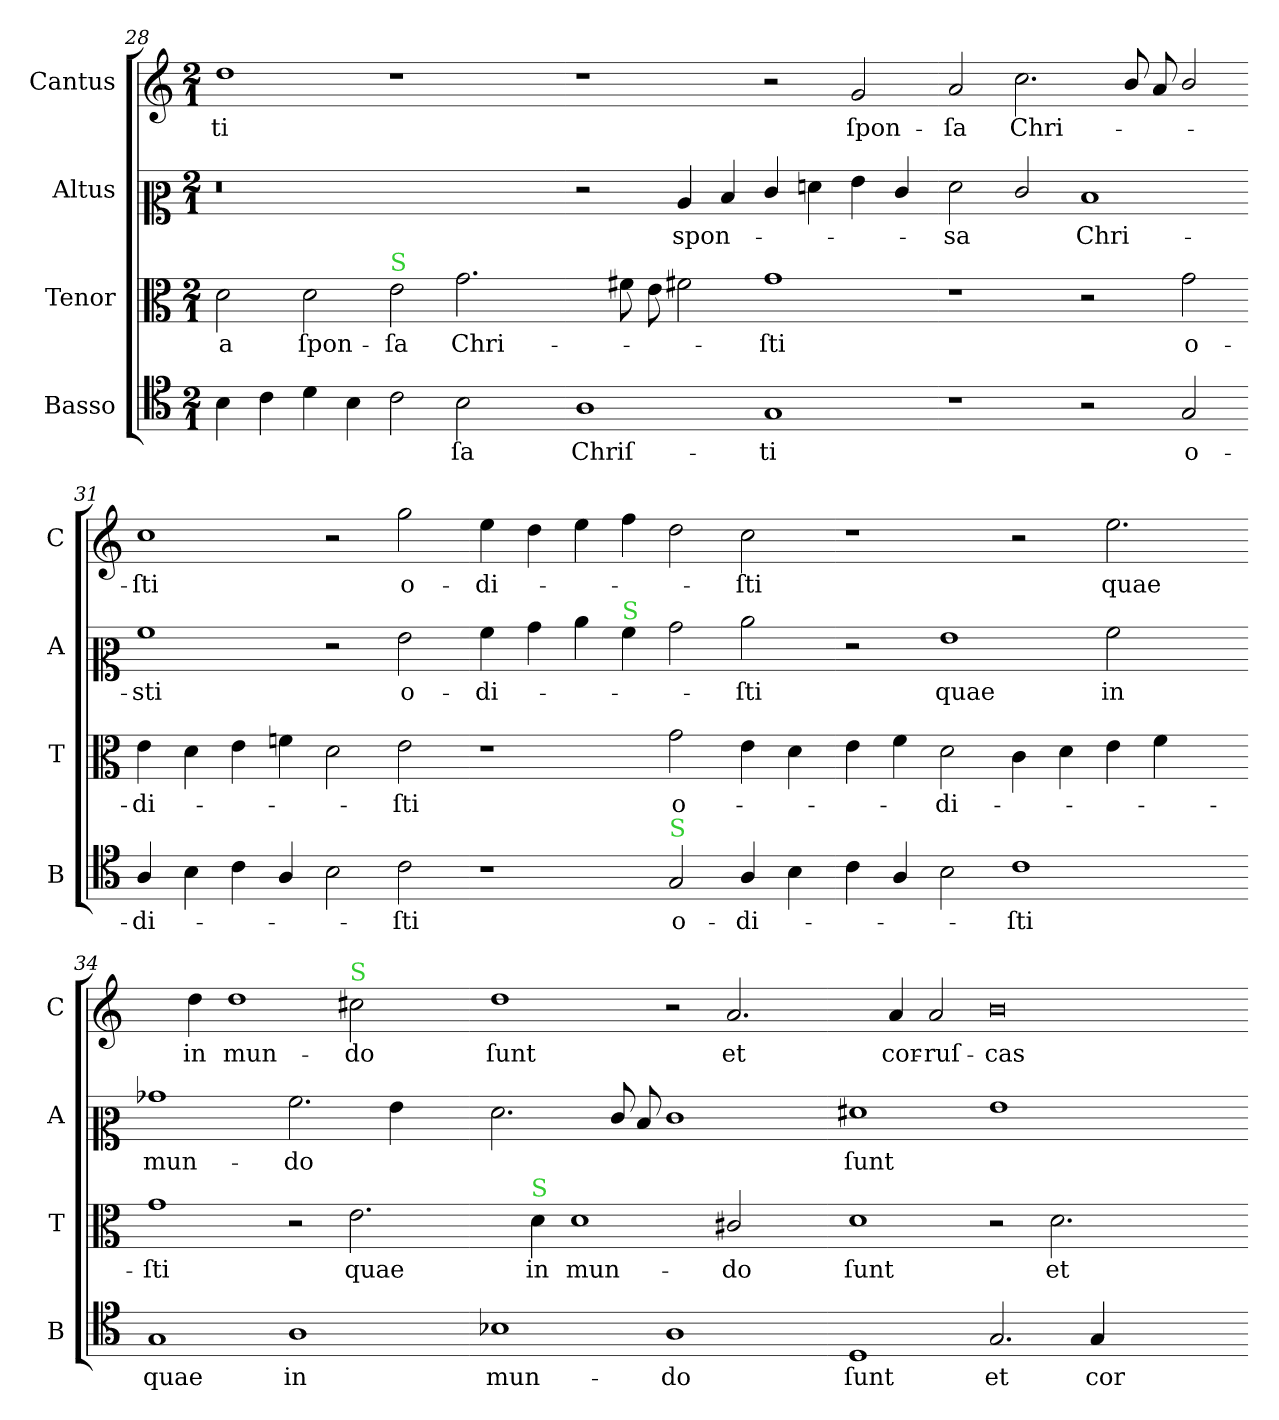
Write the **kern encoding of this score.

**kern	**text	**kern	**text	**kern	**text	**kern	**text
*part4	*part4	*part3	*part3	*part2	*part2	*part1	*part1
*staff4	*staff4	*staff3	*staff3	*staff2	*staff2	*staff1	*staff1
*I"Basso	*	*I"Tenor	*	*I"Altus	*	*I"Cantus	*
*I'B	*	*I'T	*	*I'A	*	*I'C	*
*clefC4	*	*clefC3	*	*clefC2	*	*clefG2	*
*k[]	*	*k[]	*	*k[]	*	*k[]	*
*M2/1	*	*M2/1	*	*M2/1	*	*M2/1	*
=28	=28	=28	=28	=28	=28	=28	=28
4B\	.	2d\	-a	0r	.	1dd	-ti
4c\	.	.	.	.	.	.	.
4d\	.	2d\	ſpon-	.	.	.	.
4B\	.	.	.	.	.	.	.
!	!	!LO:TX:a:color=limegreen:t=S	!	!	!	!	!
2c\	.	2e\	-ſa	.	.	1r	.
2B\	-ſa	2.g\	Chri-	.	.	.	.
4ryy	.	.	.	4ryy	.	4ryy	.
=29-	=29-	=29-	=29-	=29-	=29-	=29-	=29-
1A	Chriſ-	4ryy	.	2r	.	1r	.
.	.	8f#X\	.	.	.	.	.
.	.	8e\	.	.	.	.	.
!	!	!	!	!	!LO:LY:i	!	!
.	.	2f#X\	.	4c/	spon-	.	.
.	.	.	.	4d/	.	.	.
1G	-ti	1g	-ſti	4e/	.	2r	.
.	.	.	.	4fn\	.	.	.
.	.	.	.	4g\	.	2g/	ſpon-
.	.	.	.	4e/	.	.	.
=30-	=30-	=30-	=30-	=30-	=30-	=30-	=30-
!	!	!	!	!	!LO:LY:i	!	!
1r	.	1r	.	2f\	-sa	2a/	-ſa
.	.	.	.	2e/	.	2.cc\	Chri-
!	!	!	!	!	!LO:LY:i	!	!
2r	.	2r	.	1d	Chri-	.	.
.	.	.	.	.	.	8b/	.
.	.	.	.	.	.	8a/	.
2G/	o-	2g\	o-	.	.	2b/	.
=31-	=31-	=31-	=31-	=31-	=31-	=31-	=31-
!	!	!	!	!	!LO:LY:i	!	!
4A/	-di-	4e\	-di-	1a	-sti	1cc	-ſti
4B\	.	4d\	.	.	.	.	.
4c\	.	4e\	.	.	.	.	.
4A/	.	4fn\	.	.	.	.	.
2B\	.	2d\	.	2r	.	2r	.
2c\	-ſti	2e\	-ſti	2g\	o-	2gg\	o-
=32-	=32-	=32-	=32-	=32-	=32-	=32-	=32-
1r	.	1r	.	4a\	-di-	4ee\	-di-
.	.	.	.	4b\	.	4dd\	.
.	.	.	.	4cc\	.	4ee\	.
!	!	!	!	!LO:TX:a:color=limegreen:t=S	!	!	!
.	.	.	.	4a\	.	4ff\	.
!LO:TX:a:color=limegreen:t=S	!	!	!	!	!	!	!
!	!	!	!LO:LY:i	!	!	!	!
2G/	o-	2g\	o-	2b\	.	2dd\	.
4A/	-di-	4e\	.	2cc\	-ſti	2cc\	-ſti
4B\	.	4d\	.	.	.	.	.
=33-	=33-	=33-	=33-	=33-	=33-	=33-	=33-
4c\	.	4e\	.	2r	.	1r	.
4A/	.	4f\	.	.	.	.	.
!	!	!	!LO:LY:i	!	!	!	!
2B\	.	2d\	-di-	1g	quae	.	.
1c	-ſti	4c\	.	.	.	2r	.
.	.	4d\	.	.	.	.	.
.	.	4e\	.	2a\	in	2.ee\	quae
.	.	4f\	.	.	.	.	.
4ryy	.	4ryy	.	4ryy	.	.	.
=34-	=34-	=34-	=34-	=34-	=34-	=34-	=34-
!	!	!	!LO:LY:i	!	!	!	!
1G	quae	1g	-ſti	1b-X	mun-	4ryy	.
.	.	.	.	.	.	4dd\	in
.	.	.	.	.	.	1dd	mun-
1A	in	2r	.	2.a\	-do	.	.
!	!	!	!	!	!	!LO:TX:a:color=limegreen:t=S	!
.	.	2.e\	quae	.	.	2cc#X\	-do
.	.	.	.	4g\	.	.	.
4ryy	.	.	.	4ryy	.	4ryy	.
=35-	=35-	=35-	=35-	=35-	=35-	=35-	=35-
1B-X	mun-	4ryy	.	2.f\	.	1dd	ſunt
!	!	!LO:TX:a:color=limegreen:t=S	!	!	!	!	!
.	.	4d\	in	.	.	.	.
.	.	1d	mun-	.	.	.	.
.	.	.	.	8e/	.	.	.
.	.	.	.	8d/	.	.	.
1A	-do	.	.	1e	.	2r	.
.	.	2c#X/	-do	.	.	2.a/	et
4ryy	.	4ryy	.	4ryy	.	.	.
=36-	=36-	=36-	=36-	=36-	=36-	=36-	=36-
1D	ſunt	1d	ſunt	1f#X	ſunt	4ryy	.
.	.	.	.	.	.	4a/	cor-
.	.	.	.	.	.	2a/	-ruſ-
2.G/	et	2r	.	1g	.	0b	-cas
.	.	2.d\	et	.	.	.	.
4G/	cor-	.	.	.	.	.	.
1ryy	.	.	.	1ryy	.	.	.
.	.	2.ryy	.	.	.	.	.
=-	=-	=-	=-	=-	=-	=-	=-
*-	*-	*-	*-	*-	*-	*-	*-
